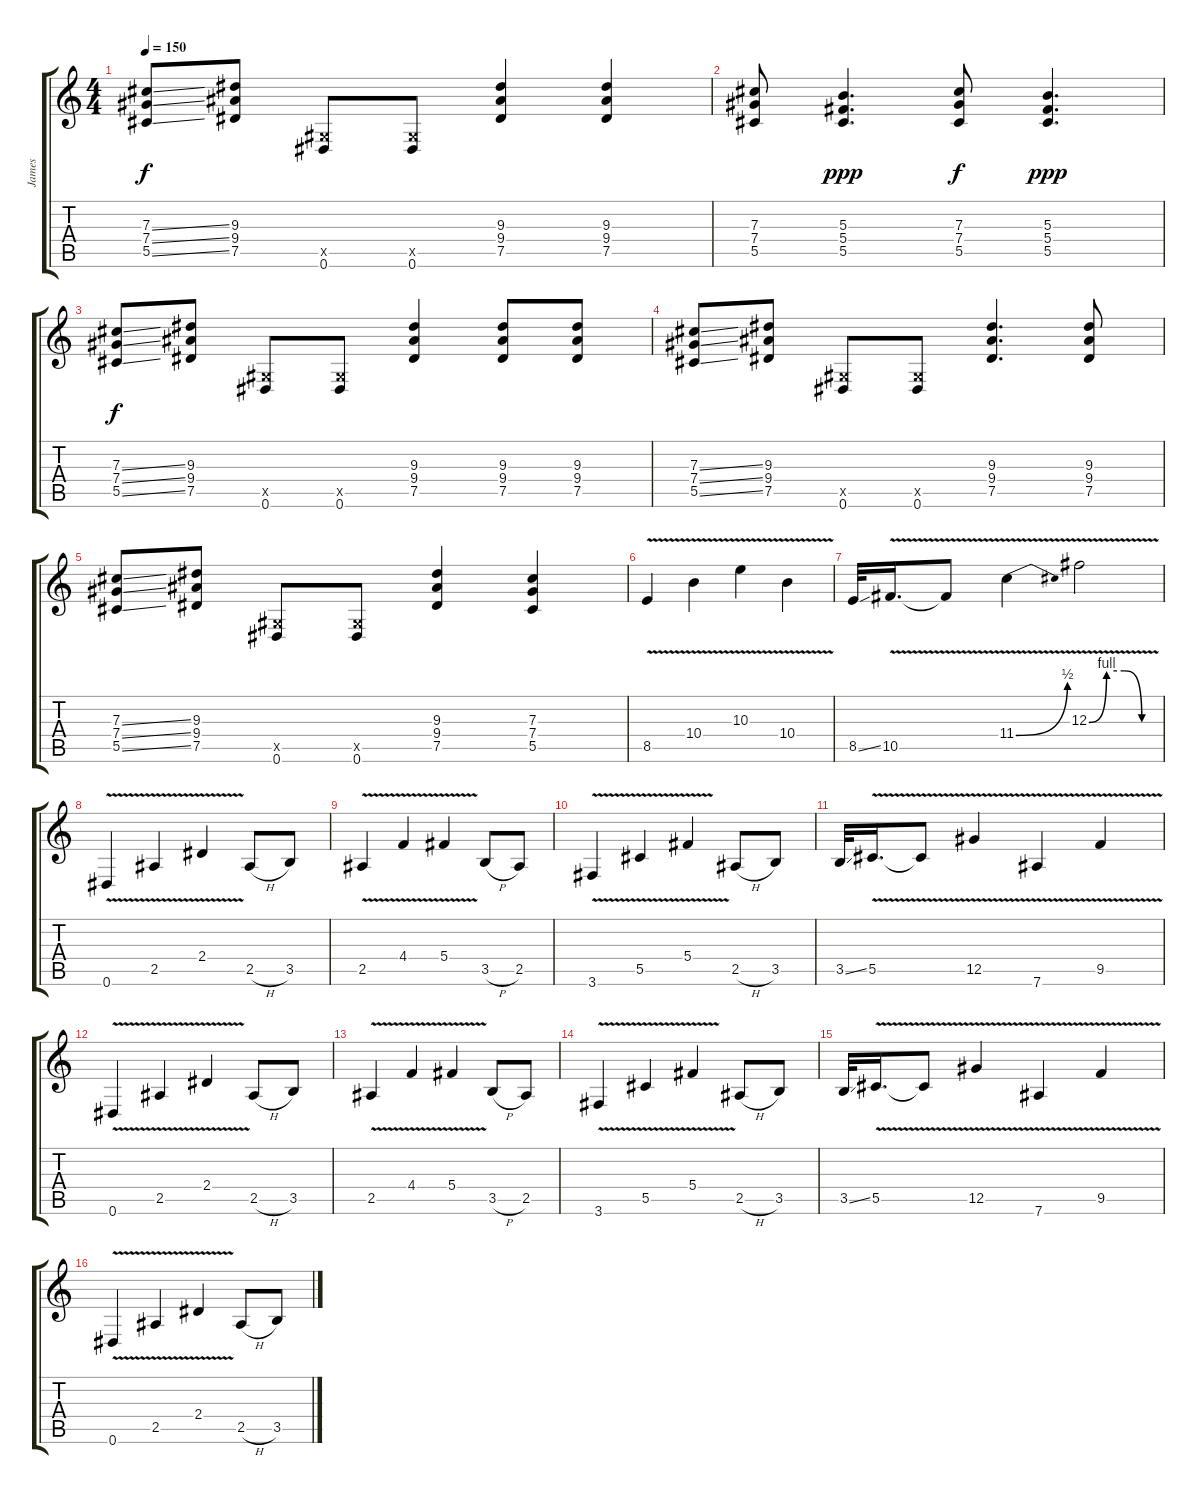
\track ("James" "James") {instrument distortionguitar}
\staff {score tabs}
\tuning (Eb4 Bb3 Gb3 Db3 Ab2 Eb2) {hide}
\ts (4 4)
\tempo 150
\clef g2
\ks c
(7.3{ss} 7.4{ss} 5.5{ss}).8{dy f} (9.3 9.4 7.5).8 (0.5{x} 0.6).8 (0.5{x} 0.6).8 (9.3 9.4 7.5).4 (9.3 9.4 7.5).4 |
(7.3 7.4 5.5).8 (5.3 5.4 5.5).4{d dy ppp} (7.3 7.4 5.5).8{dy f} (5.3 5.4 5.5).4{d dy ppp} |
(7.3{ss} 7.4{ss} 5.5{ss}).8{dy f} (9.3 9.4 7.5).8 (0.5{x} 0.6).8 (0.5{x} 0.6).8 (9.3 9.4 7.5).4 (9.3 9.4 7.5).8 (9.3 9.4 7.5).8 |
(7.3{ss} 7.4{ss} 5.5{ss}).8 (9.3 9.4 7.5).8 (0.5{x} 0.6).8 (0.5{x} 0.6).8 (9.3 9.4 7.5).4{d} (9.3 9.4 7.5).8 |
(7.3{ss} 7.4{ss} 5.5{ss}).8 (9.3 9.4 7.5).8 (0.5{x} 0.6).8 (0.5{x} 0.6).8 (9.3 9.4 7.5).4 (7.3 7.4 5.5).4 |
8.5{v}.4 10.4{v}.4 10.3{v}.4 10.4{v}.4 |
8.5{ss}.32 10.5{v}.16{d} 10.5{t}.8 11.4{be (bend 0 0 60 2) v}.4 12.3{be (custom 0 0 15 4 30 4 45 0 60 0) v}.2 |
0.6{v}.4 2.5{v}.4 2.4{v}.4 2.5{h}.8 3.5.8 |
2.5{v}.4 4.4{v}.4 5.4{v}.4 3.5{h}.8 2.5.8 |
3.6{v}.4 5.5{v}.4 5.4{v}.4 2.5{h}.8 3.5.8 |
3.5{ss}.32 5.5{v}.16{d} 5.5{t}.8 12.5{v}.4 7.6{v}.4 9.5{v}.4 |
0.6{v}.4 2.5{v}.4 2.4{v}.4 2.5{h}.8 3.5.8 |
2.5{v}.4 4.4{v}.4 5.4{v}.4 3.5{h}.8 2.5.8 |
3.6{v}.4 5.5{v}.4 5.4{v}.4 2.5{h}.8 3.5.8 |
3.5{ss}.32 5.5{v}.16{d} 5.5{t}.8 12.5{v}.4 7.6{v}.4 9.5{v}.4 |
0.6{v}.4 2.5{v}.4 2.4{v}.4 2.5{h}.8 3.5.8
